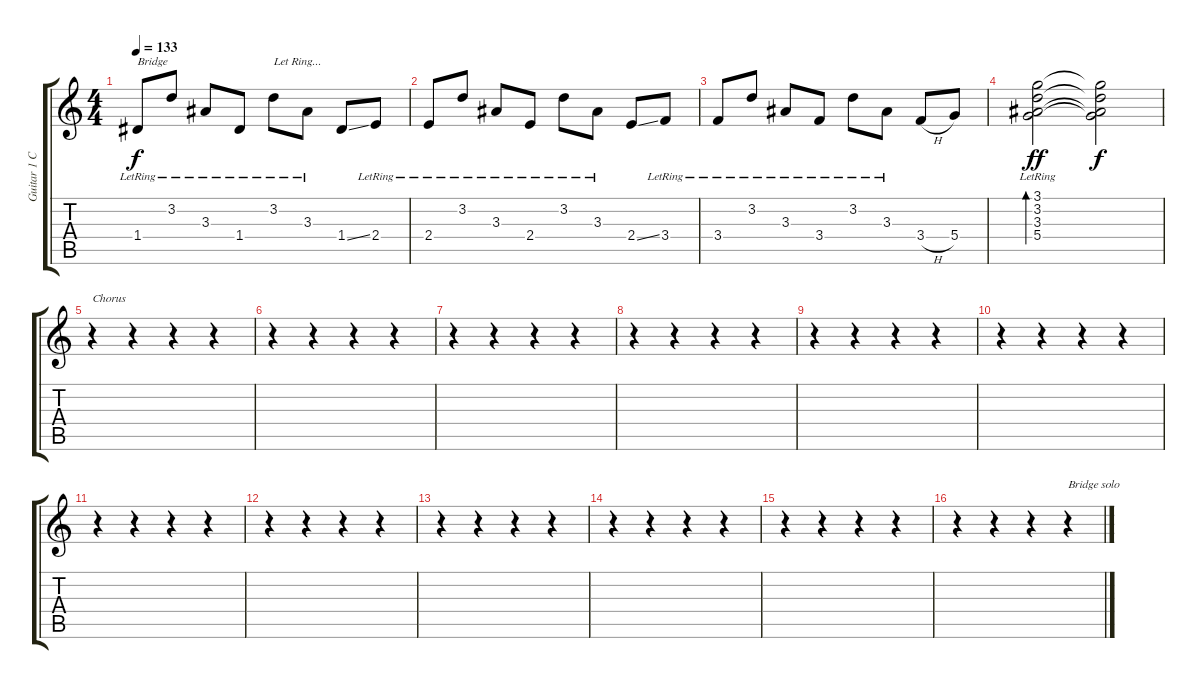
\track ("Guitar 1 Clean" "Guitar 1 C") {instrument electricguitarjazz}
\staff {score tabs}
\tuning (E4 B3 G3 D3 A2 E2) {hide}
\ts (4 4)
\tempo 133
\clef g2
\ks c
1.4{lr}.8{txt "Bridge" dy f} 3.2{lr}.8 3.3{lr}.8 1.4{lr}.8 3.2{lr}.8{txt "Let Ring..."} 3.3{lr}.8 1.4{ss}.8 2.4{lr}.8 |
2.4{lr}.8 3.2{lr}.8 3.3{lr}.8 2.4{lr}.8 3.2{lr}.8 3.3{lr}.8 2.4{ss}.8 3.4{lr}.8 |
3.4{lr}.8 3.2{lr}.8 3.3{lr}.8 3.4{lr}.8 3.2{lr}.8 3.3{lr}.8 3.4{h}.8 5.4.8 |
(3.1{lr} 3.2{lr} 3.3{lr} 5.4{lr}).2{bd 480 dy ff} (3.1{t} 3.2{t} 3.3{t} 5.4{t}).2{dy f} |
r.4{txt "Chorus"} r.4 r.4 r.4 |
r.4 r.4 r.4 r.4 |
r.4 r.4 r.4 r.4 |
r.4 r.4 r.4 r.4 |
r.4 r.4 r.4 r.4 |
r.4 r.4 r.4 r.4 |
r.4 r.4 r.4 r.4 |
r.4 r.4 r.4 r.4 |
r.4 r.4 r.4 r.4 |
r.4 r.4 r.4 r.4 |
r.4 r.4 r.4 r.4 |
r.4 r.4 r.4 r.4{txt "Bridge solo"}
